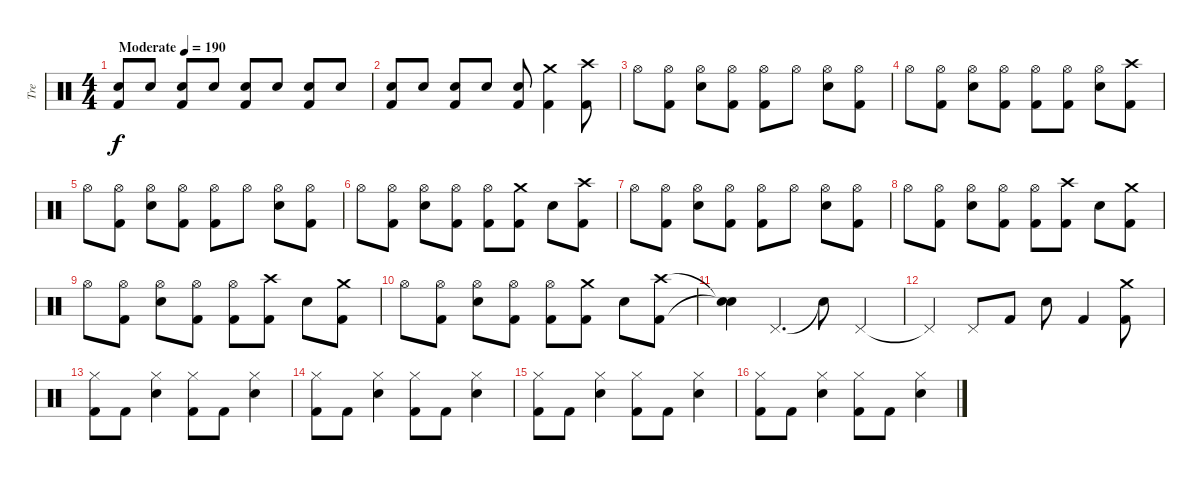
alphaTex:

\track ("Tre" "Tre") {instrument percussion}
\staff {score}
\articulation defaults
\ts (4 4)
\tempo (190 "Moderate")
\clef neutral
\ks c
("Electric Snare (hit)" "Kick (hit) 2").8{dy f} "Electric Snare (hit)".8 ("Electric Snare (hit)" "Kick (hit) 2").8 "Electric Snare (hit)".8 ("Electric Snare (hit)" "Kick (hit) 2").8 "Electric Snare (hit)".8 ("Electric Snare (hit)" "Kick (hit) 2").8 "Electric Snare (hit)".8 |
("Electric Snare (hit)" "Kick (hit) 2").8 "Electric Snare (hit)".8 ("Electric Snare (hit)" "Kick (hit) 2").8 "Electric Snare (hit)".8 ("Electric Snare (hit)" "Kick (hit) 2").8 ("Crash medium (hit)" "Kick (hit) 2").4 ("Crash high (hit)" "Kick (hit) 2").8 |
"Hi-Hat (open)".8 ("Hi-Hat (open)" "Kick (hit) 2").8 ("Hi-Hat (open)" "Electric Snare (hit)").8 ("Hi-Hat (open)" "Kick (hit) 2").8 ("Hi-Hat (open)" "Kick (hit) 2").8 "Hi-Hat (open)".8 ("Hi-Hat (open)" "Electric Snare (hit)").8 ("Hi-Hat (open)" "Kick (hit) 2").8 |
"Hi-Hat (open)".8 ("Hi-Hat (open)" "Kick (hit) 2").8 ("Hi-Hat (open)" "Electric Snare (hit)").8 ("Hi-Hat (open)" "Kick (hit) 2").8 ("Hi-Hat (open)" "Kick (hit) 2").8 ("Hi-Hat (open)" "Kick (hit) 2").8 ("Hi-Hat (open)" "Electric Snare (hit)").8 ("Crash high (hit)" "Kick (hit) 2").8 |
"Hi-Hat (open)".8 ("Hi-Hat (open)" "Kick (hit) 2").8 ("Hi-Hat (open)" "Electric Snare (hit)").8 ("Hi-Hat (open)" "Kick (hit) 2").8 ("Hi-Hat (open)" "Kick (hit) 2").8 "Hi-Hat (open)".8 ("Hi-Hat (open)" "Electric Snare (hit)").8 ("Hi-Hat (open)" "Kick (hit) 2").8 |
"Hi-Hat (open)".8 ("Hi-Hat (open)" "Kick (hit) 2").8 ("Hi-Hat (open)" "Electric Snare (hit)").8 ("Hi-Hat (open)" "Kick (hit) 2").8 ("Hi-Hat (open)" "Kick (hit) 2").8 ("Crash medium (hit)" "Kick (hit) 2").8 "Electric Snare (hit)".8 ("Crash high (hit)" "Kick (hit) 2").8 |
"Hi-Hat (open)".8 ("Hi-Hat (open)" "Kick (hit) 2").8 ("Hi-Hat (open)" "Electric Snare (hit)").8 ("Hi-Hat (open)" "Kick (hit) 2").8 ("Hi-Hat (open)" "Kick (hit) 2").8 "Hi-Hat (open)".8 ("Hi-Hat (open)" "Electric Snare (hit)").8 ("Hi-Hat (open)" "Kick (hit) 2").8 |
"Hi-Hat (open)".8 ("Hi-Hat (open)" "Kick (hit) 2").8 ("Hi-Hat (open)" "Electric Snare (hit)").8 ("Hi-Hat (open)" "Kick (hit) 2").8 ("Hi-Hat (open)" "Kick (hit) 2").8 ("Crash high (hit)" "Kick (hit) 2").8 "Electric Snare (hit)".8 ("Crash medium (hit)" "Kick (hit) 2").8 |
"Hi-Hat (open)".8 ("Hi-Hat (open)" "Kick (hit) 2").8 ("Hi-Hat (open)" "Electric Snare (hit)").8 ("Hi-Hat (open)" "Kick (hit) 2").8 ("Hi-Hat (open)" "Kick (hit) 2").8 ("Crash high (hit)" "Kick (hit) 2").8 "Electric Snare (hit)".8 ("Crash medium (hit)" "Kick (hit) 2").8 |
"Hi-Hat (open)".8 ("Hi-Hat (open)" "Kick (hit) 2").8 ("Hi-Hat (open)" "Electric Snare (hit)").8 ("Hi-Hat (open)" "Kick (hit) 2").8 ("Hi-Hat (open)" "Kick (hit) 2").8 ("Crash medium (hit)" "Kick (hit) 2").8 "Electric Snare (hit)".8 ("Crash high (hit)" "Kick (hit) 2").8 |
("Snare (hit)"{t} "Snare (hit)"{t}).4 "Pedal Hi-Hat (hit)".4{d} "Snare (hit)"{t}.8 "Pedal Hi-Hat (hit)".4 |
"Pedal Hi-Hat (hit)"{t}.4 "Pedal Hi-Hat (hit)".8 "Kick (hit) 2".8 "Electric Snare (hit)".8 "Kick (hit) 2".4 ("Crash medium (hit)" "Kick (hit) 2").8 |
("Hi-Hat (closed)" "Kick (hit) 2").8 "Kick (hit) 2".8 ("Hi-Hat (closed)" "Electric Snare (hit)").4 ("Hi-Hat (closed)" "Kick (hit) 2").8 "Kick (hit) 2".8 ("Hi-Hat (closed)" "Electric Snare (hit)").4 |
("Hi-Hat (closed)" "Kick (hit) 2").8 "Kick (hit) 2".8 ("Hi-Hat (closed)" "Electric Snare (hit)").4 ("Hi-Hat (closed)" "Kick (hit) 2").8 "Kick (hit) 2".8 ("Hi-Hat (closed)" "Electric Snare (hit)").4 |
("Hi-Hat (closed)" "Kick (hit) 2").8 "Kick (hit) 2".8 ("Hi-Hat (closed)" "Electric Snare (hit)").4 ("Hi-Hat (closed)" "Kick (hit) 2").8 "Kick (hit) 2".8 ("Hi-Hat (closed)" "Electric Snare (hit)").4 |
("Hi-Hat (closed)" "Kick (hit) 2").8 "Kick (hit) 2".8 ("Hi-Hat (closed)" "Electric Snare (hit)").4 ("Hi-Hat (closed)" "Kick (hit) 2").8 "Kick (hit) 2".8 ("Hi-Hat (closed)" "Electric Snare (hit)").4
